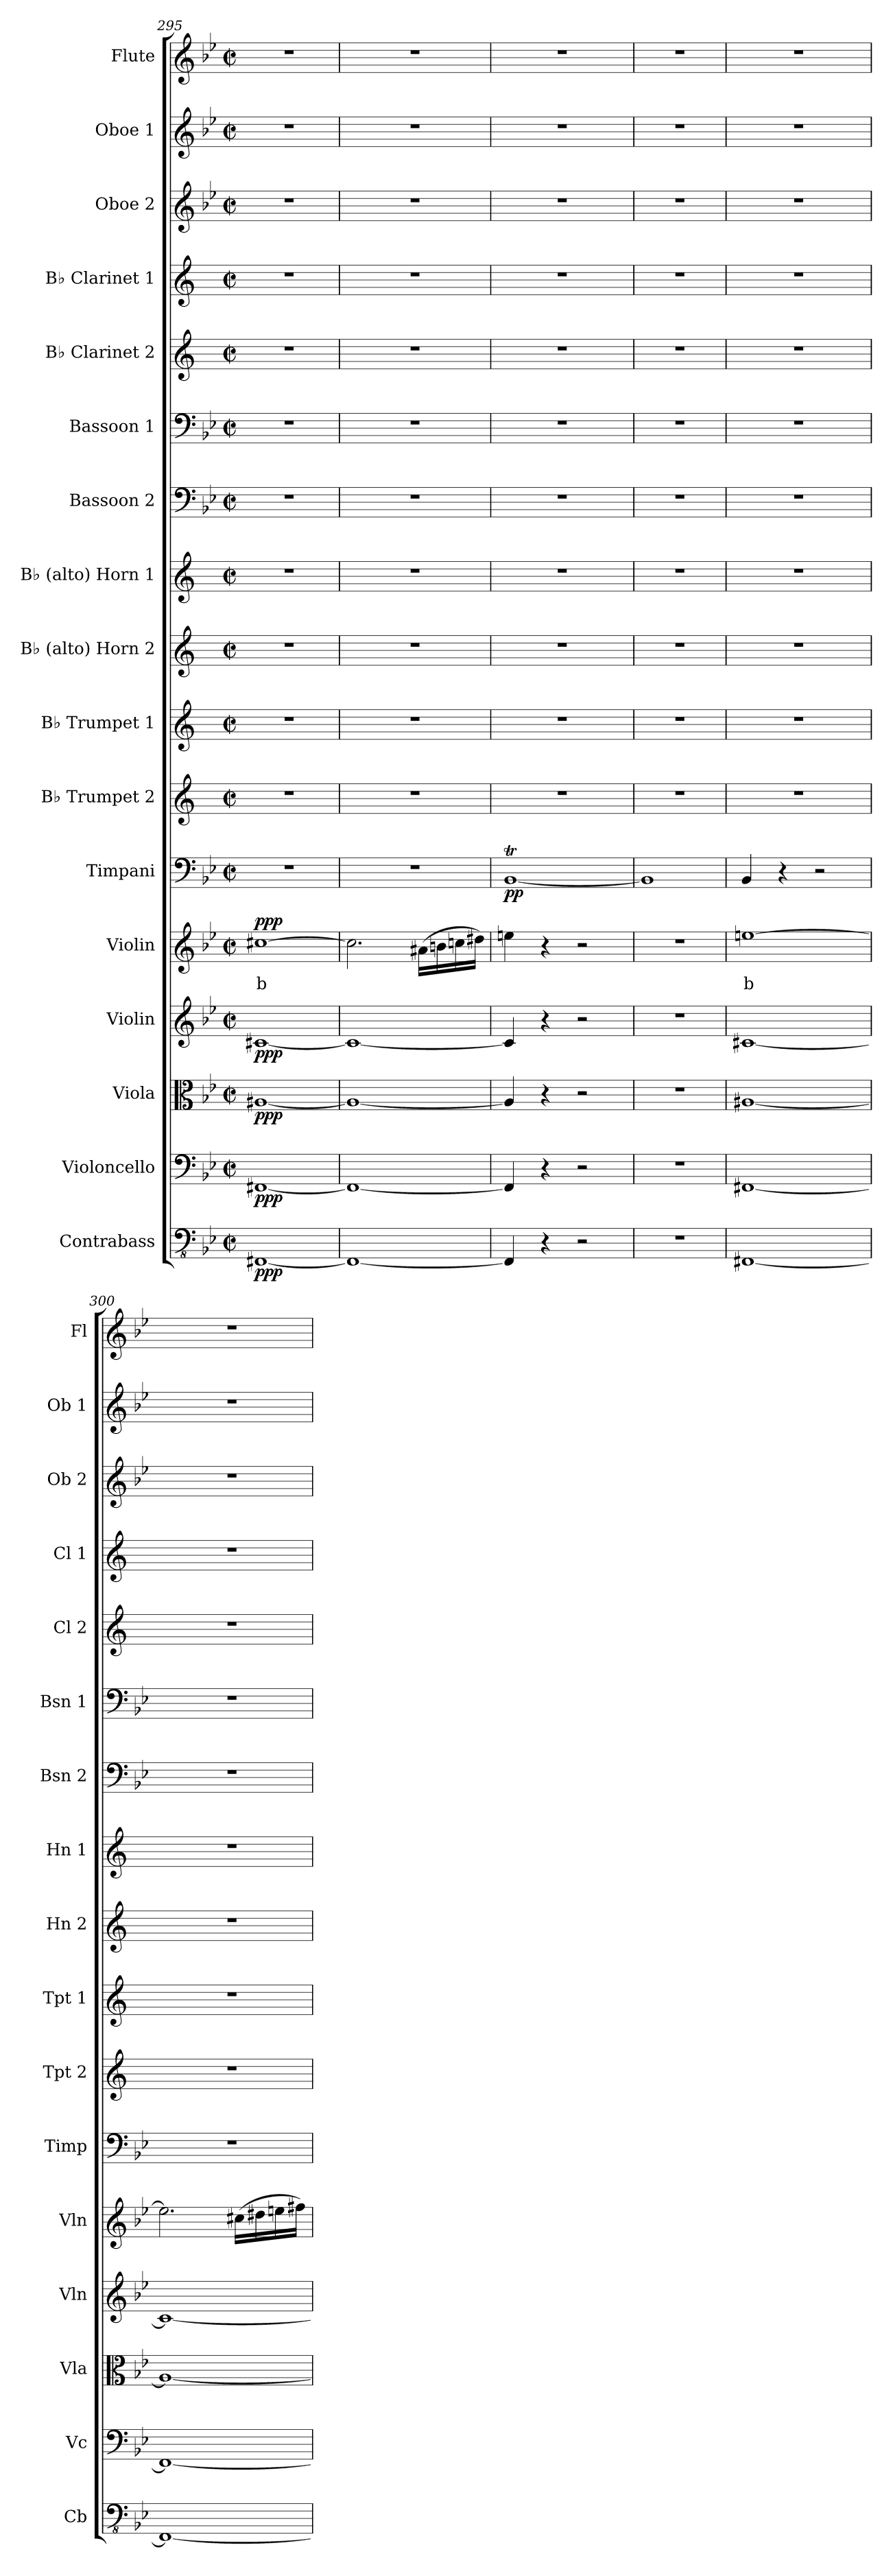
**kern	**dynam	**kern	**dynam	**kern	**dynam	**kern	**dynam	**kern	**text	**dynam	**kern	**dynam	**kern	**kern	**kern	**kern	**kern	**kern	**kern	**kern	**kern	**kern	**kern
*part17	*part17	*part16	*part16	*part15	*part15	*part14	*part14	*part13	*part13	*part13	*part12	*part12	*part11	*part10	*part9	*part8	*part7	*part6	*part5	*part4	*part3	*part2	*part1
*staff17	*staff17	*staff16	*staff16	*staff15	*staff15	*staff14	*staff14	*staff13	*staff13	*staff13	*staff12	*staff12	*staff11	*staff10	*staff9	*staff8	*staff7	*staff6	*staff5	*staff4	*staff3	*staff2	*staff1
*I"Contrabass	*	*I"Violoncello	*	*I"Viola	*	*I"Violin	*	*I"Violin	*	*	*I"Timpani	*	*I"B♭ Trumpet 2	*I"B♭ Trumpet 1	*I"B♭ (alto) Horn 2	*I"B♭ (alto) Horn 1	*I"Bassoon 2	*I"Bassoon 1	*I"B♭ Clarinet 2	*I"B♭ Clarinet 1	*I"Oboe 2	*I"Oboe 1	*I"Flute
*I'Cb	*	*I'Vc	*	*I'Vla	*	*I'Vln	*	*I'Vln	*	*	*I'Timp	*	*I'Tpt 2	*I'Tpt 1	*I'Hn 2	*I'Hn 1	*I'Bsn 2	*I'Bsn 1	*I'Cl 2	*I'Cl 1	*I'Ob 2	*I'Ob 1	*I'Fl
*clefFv4	*	*clefF4	*	*clefC3	*	*clefG2	*	*clefG2	*	*	*clefF4	*	*clefG2	*clefG2	*clefG2	*clefG2	*clefF4	*clefF4	*clefG2	*clefG2	*clefG2	*clefG2	*clefG2
*	*	*	*	*	*	*	*	*	*	*	*	*	*ITrd1c2	*ITrd1c2	*ITrd1c2	*ITrd1c2	*	*	*ITrd1c2	*ITrd1c2	*	*	*
*k[b-e-]	*	*k[b-e-]	*	*k[b-e-]	*	*k[b-e-]	*	*k[b-e-]	*	*	*k[b-e-]	*	*k[b-e-]	*k[b-e-]	*k[b-e-]	*k[b-e-]	*k[b-e-]	*k[b-e-]	*k[b-e-]	*k[b-e-]	*k[b-e-]	*k[b-e-]	*k[b-e-]
*M2/2	*	*M2/2	*	*M2/2	*	*M2/2	*	*M2/2	*	*	*M2/2	*	*M2/2	*M2/2	*M2/2	*M2/2	*M2/2	*M2/2	*M2/2	*M2/2	*M2/2	*M2/2	*M2/2
*met(c|)	*	*met(c|)	*	*met(c|)	*	*met(c|)	*	*met(c|)	*	*	*met(c|)	*	*met(c|)	*met(c|)	*met(c|)	*met(c|)	*met(c|)	*met(c|)	*met(c|)	*met(c|)	*met(c|)	*met(c|)	*met(c|)
=295	=295	=295	=295	=295	=295	=295	=295	=295	=295	=295	=295	=295	=295	=295	=295	=295	=295	=295	=295	=295	=295	=295	=295
!	!LO:DY:b	!	!LO:DY:b	!	!LO:DY:b	!	!LO:DY:b	!	!LO:LY:b:color=#FF0000	!LO:DY:b	!	!	!	!	!	!	!	!	!	!	!	!	!
[1FFF#X	ppp	[1FF#X	ppp	[1A#X	ppp	[1c#X	ppp	[1cc#X	b	ppp	1r	.	1r	1r	1r	1r	1r	1r	1r	1r	1r	1r	1r
!!LO:PB:g=z
=296	=296	=296	=296	=296	=296	=296	=296	=296	=296	=296	=296	=296	=296	=296	=296	=296	=296	=296	=296	=296	=296	=296	=296
1FFF#_	.	1FF#_	.	1A#_	.	1c#_	.	2.cc#\]	.	.	1r	.	1r	1r	1r	1r	1r	1r	1r	1r	1r	1r	1r
.	.	.	.	.	.	.	.	(>16a#X\LL	.	.	.	.	.	.	.	.	.	.	.	.	.	.	.
.	.	.	.	.	.	.	.	16bn\	.	.	.	.	.	.	.	.	.	.	.	.	.	.	.
.	.	.	.	.	.	.	.	16ccn\	.	.	.	.	.	.	.	.	.	.	.	.	.	.	.
.	.	.	.	.	.	.	.	16dd#X\JJ)	.	.	.	.	.	.	.	.	.	.	.	.	.	.	.
=297	=297	=297	=297	=297	=297	=297	=297	=297	=297	=297	=297	=297	=297	=297	=297	=297	=297	=297	=297	=297	=297	=297	=297
!	!	!	!	!	!	!	!	!	!	!	!	!LO:DY:b	!	!	!	!	!	!	!	!	!	!	!
4FFF#/]	.	4FF#/]	.	4A#/]	.	4c#/]	.	4een\	.	.	[1BB-T	pp	1r	1r	1r	1r	1r	1r	1r	1r	1r	1r	1r
4r	.	4r	.	4r	.	4r	.	4r	.	.	.	.	.	.	.	.	.	.	.	.	.	.	.
2r	.	2r	.	2r	.	2r	.	2r	.	.	.	.	.	.	.	.	.	.	.	.	.	.	.
=298	=298	=298	=298	=298	=298	=298	=298	=298	=298	=298	=298	=298	=298	=298	=298	=298	=298	=298	=298	=298	=298	=298	=298
1r	.	1r	.	1r	.	1r	.	1r	.	.	1BB-TTT]	.	1r	1r	1r	1r	1r	1r	1r	1r	1r	1r	1r
=299	=299	=299	=299	=299	=299	=299	=299	=299	=299	=299	=299	=299	=299	=299	=299	=299	=299	=299	=299	=299	=299	=299	=299
!	!	!	!	!	!	!	!	!	!LO:LY:b:color=#FF0000	!	!	!	!	!	!	!	!	!	!	!	!	!	!
[1FFF#X	.	[1FF#X	.	[1A#X	.	[1c#X	.	[1een	b	.	4BB-/	.	1r	1r	1r	1r	1r	1r	1r	1r	1r	1r	1r
.	.	.	.	.	.	.	.	.	.	.	4r	.	.	.	.	.	.	.	.	.	.	.	.
.	.	.	.	.	.	.	.	.	.	.	2r	.	.	.	.	.	.	.	.	.	.	.	.
=300	=300	=300	=300	=300	=300	=300	=300	=300	=300	=300	=300	=300	=300	=300	=300	=300	=300	=300	=300	=300	=300	=300	=300
1FFF#_	.	1FF#_	.	1A#_	.	1c#_	.	2.ee\]	.	.	1r	.	1r	1r	1r	1r	1r	1r	1r	1r	1r	1r	1r
.	.	.	.	.	.	.	.	(>16cc#X\LL	.	.	.	.	.	.	.	.	.	.	.	.	.	.	.
.	.	.	.	.	.	.	.	16dd#X\	.	.	.	.	.	.	.	.	.	.	.	.	.	.	.
.	.	.	.	.	.	.	.	16een\	.	.	.	.	.	.	.	.	.	.	.	.	.	.	.
.	.	.	.	.	.	.	.	16ff#X\JJ)	.	.	.	.	.	.	.	.	.	.	.	.	.	.	.
=	=	=	=	=	=	=	=	=	=	=	=	=	=	=	=	=	=	=	=	=	=	=	=
*-	*-	*-	*-	*-	*-	*-	*-	*-	*-	*-	*-	*-	*-	*-	*-	*-	*-	*-	*-	*-	*-	*-	*-
